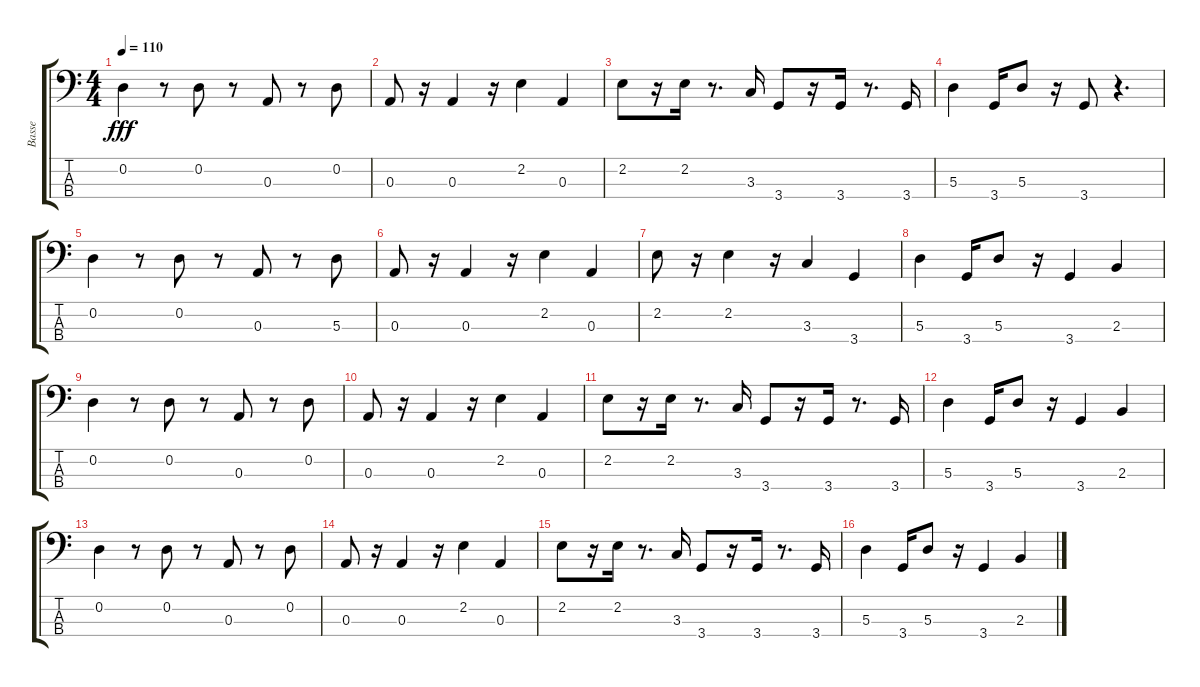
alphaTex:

\track ("Basse" "Basse") {instrument electricbassfinger}
\staff {score tabs}
\tuning (G2 D2 A1 E1) {hide}
\ts (4 4)
\tempo 110
\clef f4
\ks c
0.2.4{dy fff} r.8 0.2.8 r.8 0.3.8 r.8 0.2.8 |
0.3.8 r.16 0.3.4 r.16 2.2.4 0.3.4 |
2.2.8 r.16 2.2.16 r.8{d} 3.3.16 3.4.8 r.16 3.4.16 r.8{d} 3.4.16 |
5.3.4 3.4.16 5.3.8 r.16 3.4.8 r.4{d} |
0.2.4 r.8 0.2.8 r.8 0.3.8 r.8 5.3.8 |
0.3.8 r.16 0.3.4 r.16 2.2.4 0.3.4 |
2.2.8 r.16 2.2.4 r.16 3.3.4 3.4.4 |
5.3.4 3.4.16 5.3.8 r.16 3.4.4 2.3.4 |
0.2.4 r.8 0.2.8 r.8 0.3.8 r.8 0.2.8 |
0.3.8 r.16 0.3.4 r.16 2.2.4 0.3.4 |
2.2.8 r.16 2.2.16 r.8{d} 3.3.16 3.4.8 r.16 3.4.16 r.8{d} 3.4.16 |
5.3.4 3.4.16 5.3.8 r.16 3.4.4 2.3.4 |
0.2.4 r.8 0.2.8 r.8 0.3.8 r.8 0.2.8 |
0.3.8 r.16 0.3.4 r.16 2.2.4 0.3.4 |
2.2.8 r.16 2.2.16 r.8{d} 3.3.16 3.4.8 r.16 3.4.16 r.8{d} 3.4.16 |
5.3.4 3.4.16 5.3.8 r.16 3.4.4 2.3.4
